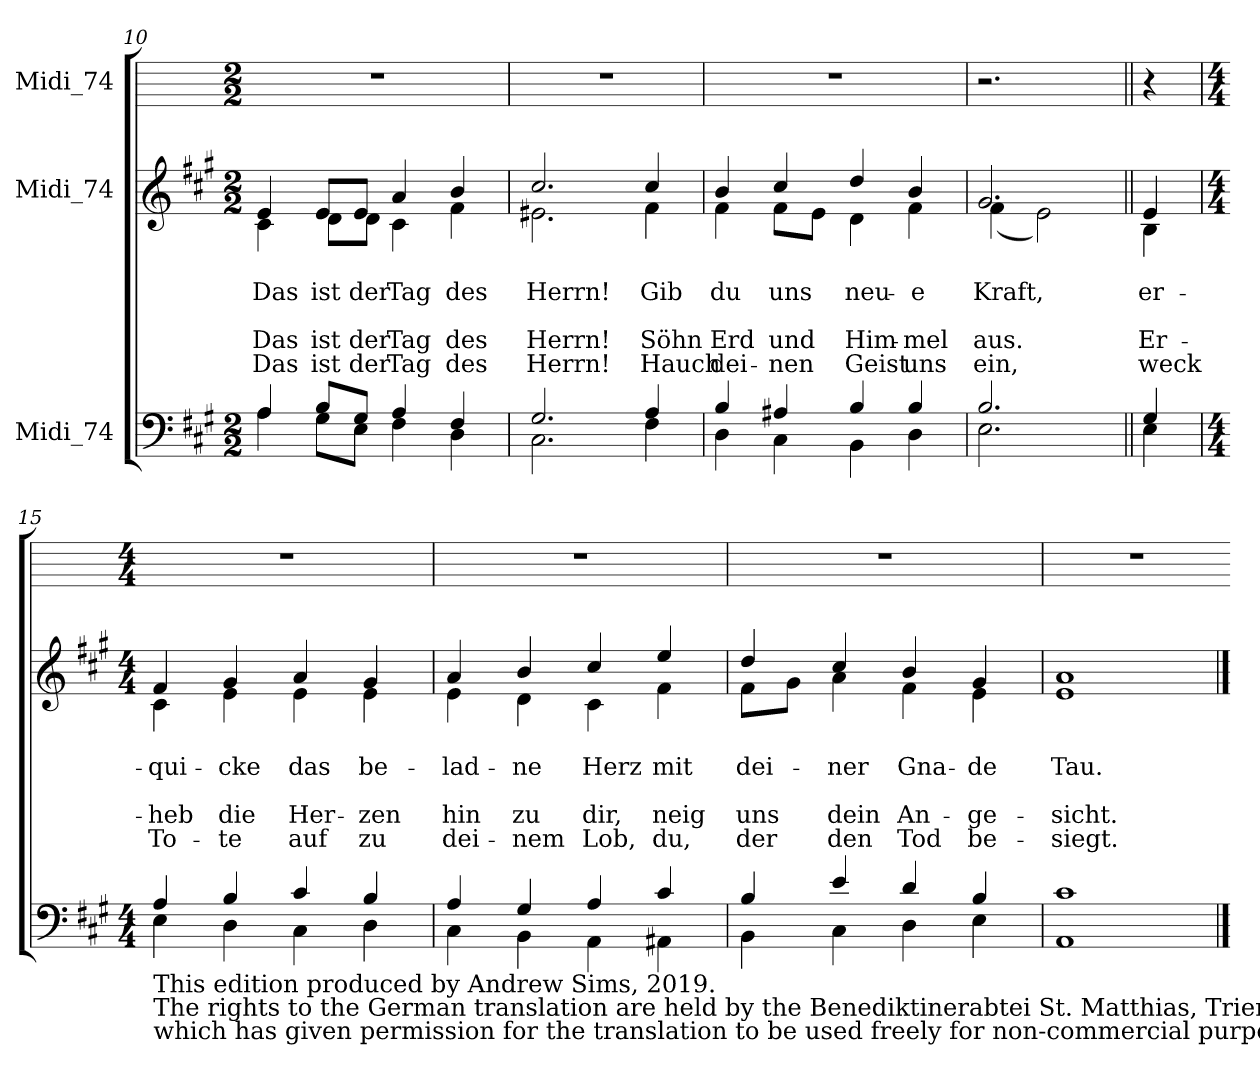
**kern	**kern	**text	**text	**text	**text	**text	**kern
*part3	*part2	*part2	*part2	*part2	*part2	*part2	*part1
*staff3	*staff2	*staff2	*staff2	*staff2	*staff2	*staff2	*staff1
*I"Midi_74	*I"Midi_74	*	*	*	*	*	*I"Midi_74
!!LO:LB:g=z
*clefF4	*clefG2	*	*	*	*	*	*
*k[f#c#g#]	*k[f#c#g#]	*	*	*	*	*	*
*A:	*A:	*	*	*	*	*	*
*M2/2	*M2/2	*	*	*	*	*	*M2/2
=10	=10	=10	=10	=10	=10	=10	=10
*^	*	*	*	*	*	*	*
!	!	!	!LO:LY:b	!	!LO:LY:b	!	!LO:LY:b	!
*	*	*^	*	*	*	*	*	*
!	!	!	!	!	!LO:LY:b	!	!LO:LY:b	!	!
4A/	4A\	4e/	4c#\	.	Das	.	Das	Das	1r
!	!	!	!	!LO:LY:b	!	!LO:LY:b	!	!LO:LY:b	!
!	!	!	!	!	!LO:LY:b	!	!LO:LY:b	!	!
8B/L	8G#\L	8e/L	8d\L	.	ist	.	ist	ist	.
!	!	!	!	!LO:LY:b	!	!LO:LY:b	!	!LO:LY:b	!
!	!	!	!	!	!LO:LY:b	!	!LO:LY:b	!	!
8G#/J	8E\J	8e/J	8d\J	.	der	.	der	der	.
!	!	!	!	!LO:LY:b	!	!LO:LY:b	!	!LO:LY:b	!
!	!	!	!	!	!LO:LY:b	!	!LO:LY:b	!	!
4A/	4F#\	4a/	4c#\	.	Tag	.	Tag	Tag	.
!	!	!	!	!LO:LY:b	!	!LO:LY:b	!	!LO:LY:b	!
!	!	!	!	!	!LO:LY:b	!	!LO:LY:b	!	!
4F#/	4D\	4b/	4f#\	.	des	.	des	des	.
=11	=11	=11	=11	=11	=11	=11	=11	=11	=11
!	!	!	!	!LO:LY:b	!	!LO:LY:b	!	!LO:LY:b	!
!	!	!	!	!	!LO:LY:b	!	!LO:LY:b	!	!
2.G#/	2.C#\	2.cc#/	2.e#X\	.	Herrn!	.	Herrn!	Herrn!	1r
!	!	!	!	!LO:LY:b	!	!LO:LY:b	!	!LO:LY:b	!
!	!	!	!	!	!LO:LY:b	!	!LO:LY:b	!	!
4A/	4F#\	4cc#/	4f#\	.	Gib	.	Söhn	Hauch	.
=12	=12	=12	=12	=12	=12	=12	=12	=12	=12
!	!	!	!	!LO:LY:b	!	!LO:LY:b	!	!LO:LY:b	!
!	!	!	!	!	!LO:LY:b	!	!LO:LY:b	!	!
4B/	4D\	4b/	4f#\	.	du	.	Erd	-dei-	1r
!	!	!	!	!LO:LY:b	!	!LO:LY:b	!	!LO:LY:b	!
!	!	!	!	!	!LO:LY:b	!	!LO:LY:b	!	!
4A#X/	4C#\	4cc#/	8f#\L	.	uns	.	und	nen	.
.	.	.	8e\J	.	.	.	.	.	.
!	!	!	!	!LO:LY:b	!	!LO:LY:b	!	!LO:LY:b	!
!	!	!	!	!	!LO:LY:b	!	!LO:LY:b	!	!
4B/	4BB\	4dd/	4d\	.	neu-	.	-Him-	Geist	.
!	!	!	!	!LO:LY:b	!	!LO:LY:b	!	!LO:LY:b	!
!	!	!	!	!	!LO:LY:b	!	!LO:LY:b	!	!
4B/	4D\	4b/	4f#\	.	-e	.	mel	-uns	.
=13	=13	=13	=13	=13	=13	=13	=13	=13	=13
!	!	!	!	!LO:LY:b	!	!LO:LY:b	!	!LO:LY:b	!
!	!	!	!	!	!LO:LY:b	!	!LO:LY:b	!	!
2.B/	2.E\	2.g#/	(<4f#\	.	Kraft,	.	aus.	ein,	2.r
.	.	.	2e\)	.	.	.	.	.	.
=14||	=14||	=14||	=14||	=14||	=14||	=14||	=14||	=14||	=14||
!	!	!	!	!LO:LY:b	!	!LO:LY:b	!	!LO:LY:b	!
!	!	!	!	!	!LO:LY:b	!	!LO:LY:b	!	!
4G#/	4E\	4e/	4B\	.	er-	.	-Er-	weck	4r
!!LO:LB:g=z
=15	=15	=15	=15	=15	=15	=15	=15	=15	=15
*M4/4	*	*M4/4	*	*	*	*	*	*	*M4/4
!LO:TX:b:t=This edition produced by Andrew Sims, 2019. \nThe rights to the German translation are held by the Benediktinerabtei St. Matthias, Trier, \nwhich has given permission for the translation to be used freely for non-commercial purposes.	!	!	!	!	!	!	!	!	!
!	!	!	!	!LO:LY:b	!	!LO:LY:b	!	!LO:LY:b	!
!	!	!	!	!	!LO:LY:b	!	!LO:LY:b	!	!
4A/	4E\	4f#/	4c#\	.	qui-	.	-heb	-To-	1r
!	!	!	!	!LO:LY:b	!	!LO:LY:b	!	!LO:LY:b	!
!	!	!	!	!	!LO:LY:b	!	!LO:LY:b	!	!
4B/	4D\	4g#/	4e\	.	cke	.	die	te	.
!	!	!	!	!LO:LY:b	!	!LO:LY:b	!	!LO:LY:b	!
!	!	!	!	!	!LO:LY:b	!	!LO:LY:b	!	!
4c#/	4C#\	4a/	4e\	.	das	.	Her-	-auf	.
!	!	!	!	!LO:LY:b	!	!LO:LY:b	!	!LO:LY:b	!
!	!	!	!	!	!LO:LY:b	!	!LO:LY:b	!	!
4B/	4D\	4g#/	4e\	.	-be-	.	-zen	zu	.
=16	=16	=16	=16	=16	=16	=16	=16	=16	=16
!	!	!	!	!LO:LY:b	!	!LO:LY:b	!	!LO:LY:b	!
!	!	!	!	!	!LO:LY:b	!	!LO:LY:b	!	!
4A/	4C#\	4a/	4e\	.	lad-	.	-hin	-dei-	1r
!	!	!	!	!LO:LY:b	!	!LO:LY:b	!	!LO:LY:b	!
!	!	!	!	!	!LO:LY:b	!	!LO:LY:b	!	!
4G#/	4BB\	4b/	4d\	.	ne	.	zu	nem	.
!	!	!	!	!LO:LY:b	!	!LO:LY:b	!	!LO:LY:b	!
!	!	!	!	!	!LO:LY:b	!	!LO:LY:b	!	!
4A/	4AA\	4cc#/	4c#\	.	Herz	.	dir,	Lob,	.
!	!	!	!	!LO:LY:b	!	!LO:LY:b	!	!LO:LY:b	!
!	!	!	!	!	!LO:LY:b	!	!LO:LY:b	!	!
4c#/	4AA#X\	4ee/	4f#\	.	mit	.	neig	du,	.
=17	=17	=17	=17	=17	=17	=17	=17	=17	=17
!	!	!	!	!LO:LY:b	!	!LO:LY:b	!	!LO:LY:b	!
!	!	!	!	!	!LO:LY:b	!	!LO:LY:b	!	!
4B/	4BB\	4dd/	8f#\L	.	-dei-	.	-uns	-der	1r
.	.	.	8g#\J	.	.	.	.	.	.
!	!	!	!	!LO:LY:b	!	!LO:LY:b	!	!LO:LY:b	!
!	!	!	!	!	!LO:LY:b	!	!LO:LY:b	!	!
4e/	4C#\	4cc#/	4a\	.	ner	.	dein	den	.
!	!	!	!	!LO:LY:b	!	!LO:LY:b	!	!LO:LY:b	!
!	!	!	!	!	!LO:LY:b	!	!LO:LY:b	!	!
4d/	4D\	4b/	4f#\	.	Gna-	.	-An-	-Tod	.
!	!	!	!	!LO:LY:b	!	!LO:LY:b	!	!LO:LY:b	!
!	!	!	!	!	!LO:LY:b	!	!LO:LY:b	!	!
4B/	4E\	4g#/	4e\	.	-de	.	ge-	be-	.
=18	=18	=18	=18	=18	=18	=18	=18	=18	=18
!	!	!	!	!LO:LY:b	!	!LO:LY:b	!	!LO:LY:b	!
!	!	!	!	!	!LO:LY:b	!	!LO:LY:b	!	!
1c#/	1AA\	1a/	1e\	.	Tau.	.	sicht.	siegt.	1r
*v	*v	*	*	*	*	*	*	*	*
*	*v	*v	*	*	*	*	*	*
==	==	=	=	=	=	=	=
*-	*-	*-	*-	*-	*-	*-	*-
